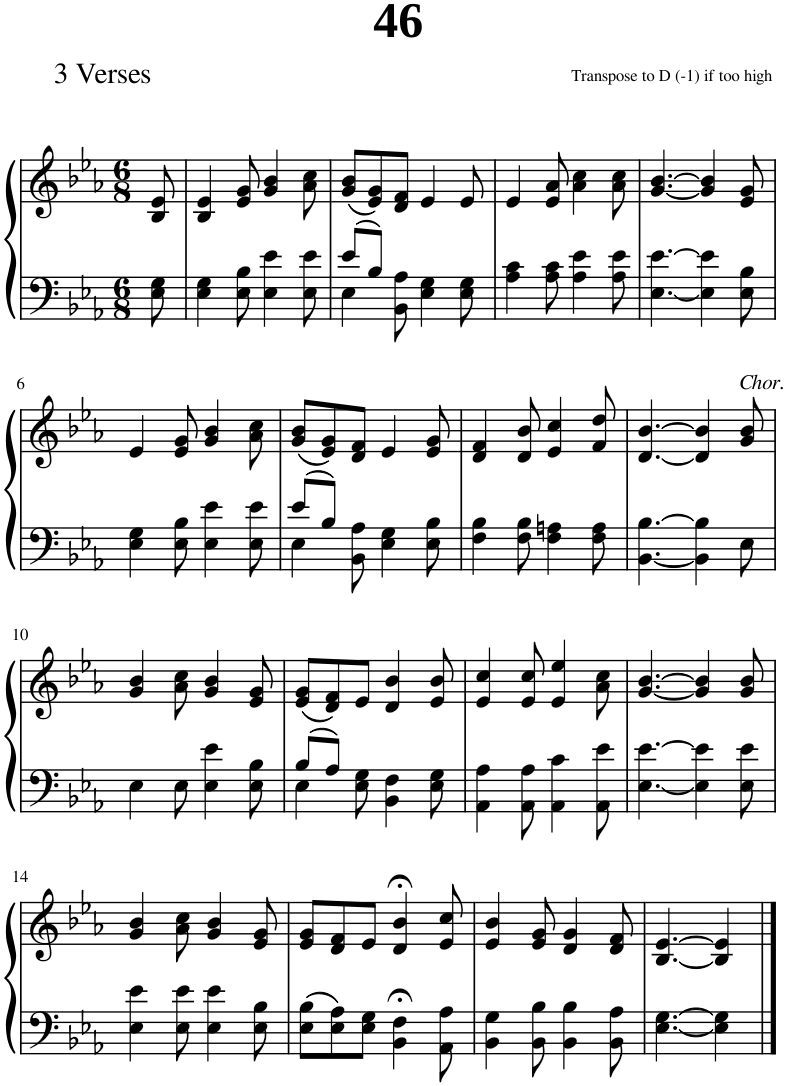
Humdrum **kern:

**kern	**kern
*part1	*part1
*staff2	*staff1
*I"Piano	*
*I'Pno.	*
*clefF4	*clefG2
*k[b-e-a-]	*k[b-e-a-]
*M6/8	*M6/8
=1	=1
8E-\ 8G\	8B-/ 8e-/
=2	=2
4E-\ 4G\	4B-/ 4e-/
8E-\ 8B-\	8e-/ 8g/
4E-\ 4e-\	4g/ 4b-/
8E-\ 8e-\	8a-\ 8cc\
=3	=3
*^	*
8e-/L	4E-\	(8g/ 8b-/L
8B-/J	.	8e-/ 8g/)
2ryy	8BB-\ 8A-\	8d/ 8f/J
.	4E-\ 4G\	4e-/
.	8E-\ 8G\	8e-/
*v	*v	*
=4	=4
4A-\ 4c\	4e-/
8A-\ 8c\	8e-/ 8a-/
4A-\ 4e-\	4a-\ 4cc\
8A-\ 8e-\	8a-\ 8cc\
=5	=5
[4.E-\ [4.e-\	[4.g/ [4.b-/
4E-\] 4e-\]	4g/] 4b-/]
8E-\ 8B-\	8e-/ 8g/
!!LO:LB:g=z
=6	=6
4E-\ 4G\	4e-/
8E-\ 8B-\	8e-/ 8g/
4E-\ 4e-\	4g/ 4b-/
8E-\ 8e-\	8a-\ 8cc\
=7	=7
*^	*
8e-/L	4E-\	(8g/ 8b-/L
8B-/J	.	8e-/ 8g/)
2ryy	8BB-\ 8A-\	8d/ 8f/J
.	4E-\ 4G\	4e-/
.	8E-\ 8B-\	8e-/ 8g/
*v	*v	*
=8	=8
4F\ 4B-\	4d/ 4f/
8F\ 8B-\	8d/ 8b-/
4F\ 4An\	4e-/ 4cc/
8F\ 8A\	8f/ 8dd/
=9	=9
[4.BB-\ [4.B-\	[4.d/ [4.b-/
4BB-\] 4B-\]	4d/] 4b-/]
!	!LO:TX:a:i:t=Chor.
8E-\	8g/ 8b-/
!!LO:LB:g=z
=10	=10
4E-\	4g/ 4b-/
8E-\	8a-\ 8cc\
4E-\ 4e-\	4g/ 4b-/
8E-\ 8B-\	8e-/ 8g/
=11	=11
*^	*
8B-/L	4E-\	(8e-/ 8g/L
8A-/J	.	8d/ 8f/)
2ryy	8E-\ 8G\	8e-/J
.	4BB-\ 4F\	4d/ 4b-/
.	8E-\ 8G\	8e-/ 8b-/
*v	*v	*
=12	=12
4AA-\ 4A-\	4e-/ 4cc/
8AA-\ 8A-\	8e-/ 8cc/
4AA-\ 4c\	4e-/ 4ee-/
8AA-\ 8e-\	8a-\ 8cc\
=13	=13
[4.E-\ [4.e-\	[4.g/ [4.b-/
4E-\] 4e-\]	4g/] 4b-/]
8E-\ 8e-\	8g/ 8b-/
!!LO:LB:g=z
=14	=14
4E-\ 4e-\	4g/ 4b-/
8E-\ 8e-\	8a-\ 8cc\
4E-\ 4e-\	4g/ 4b-/
8E-\ 8B-\	8e-/ 8g/
=15	=15
8E-\ 8B-\L	8e-/ 8g/L
8E-\ 8A-\	8d/ 8f/
8E-\ 8G\J	8e-/J
4BB-\;< 4F\;<	4d/;< 4b-/;<
8AA-\ 8A-\	8e-/ 8cc/
=16	=16
4BB-\ 4G\	4e-/ 4b-/
8BB-\ 8B-\	8e-/ 8g/
4BB-\ 4B-\	4d/ 4g/
8BB-\ 8A-\	8d/ 8f/
=17	=17
[4.E-\ [4.G\	[4.B-/ [4.e-/
4E-\] 4G\]	4B-/] 4e-/]
==	==
*-	*-
